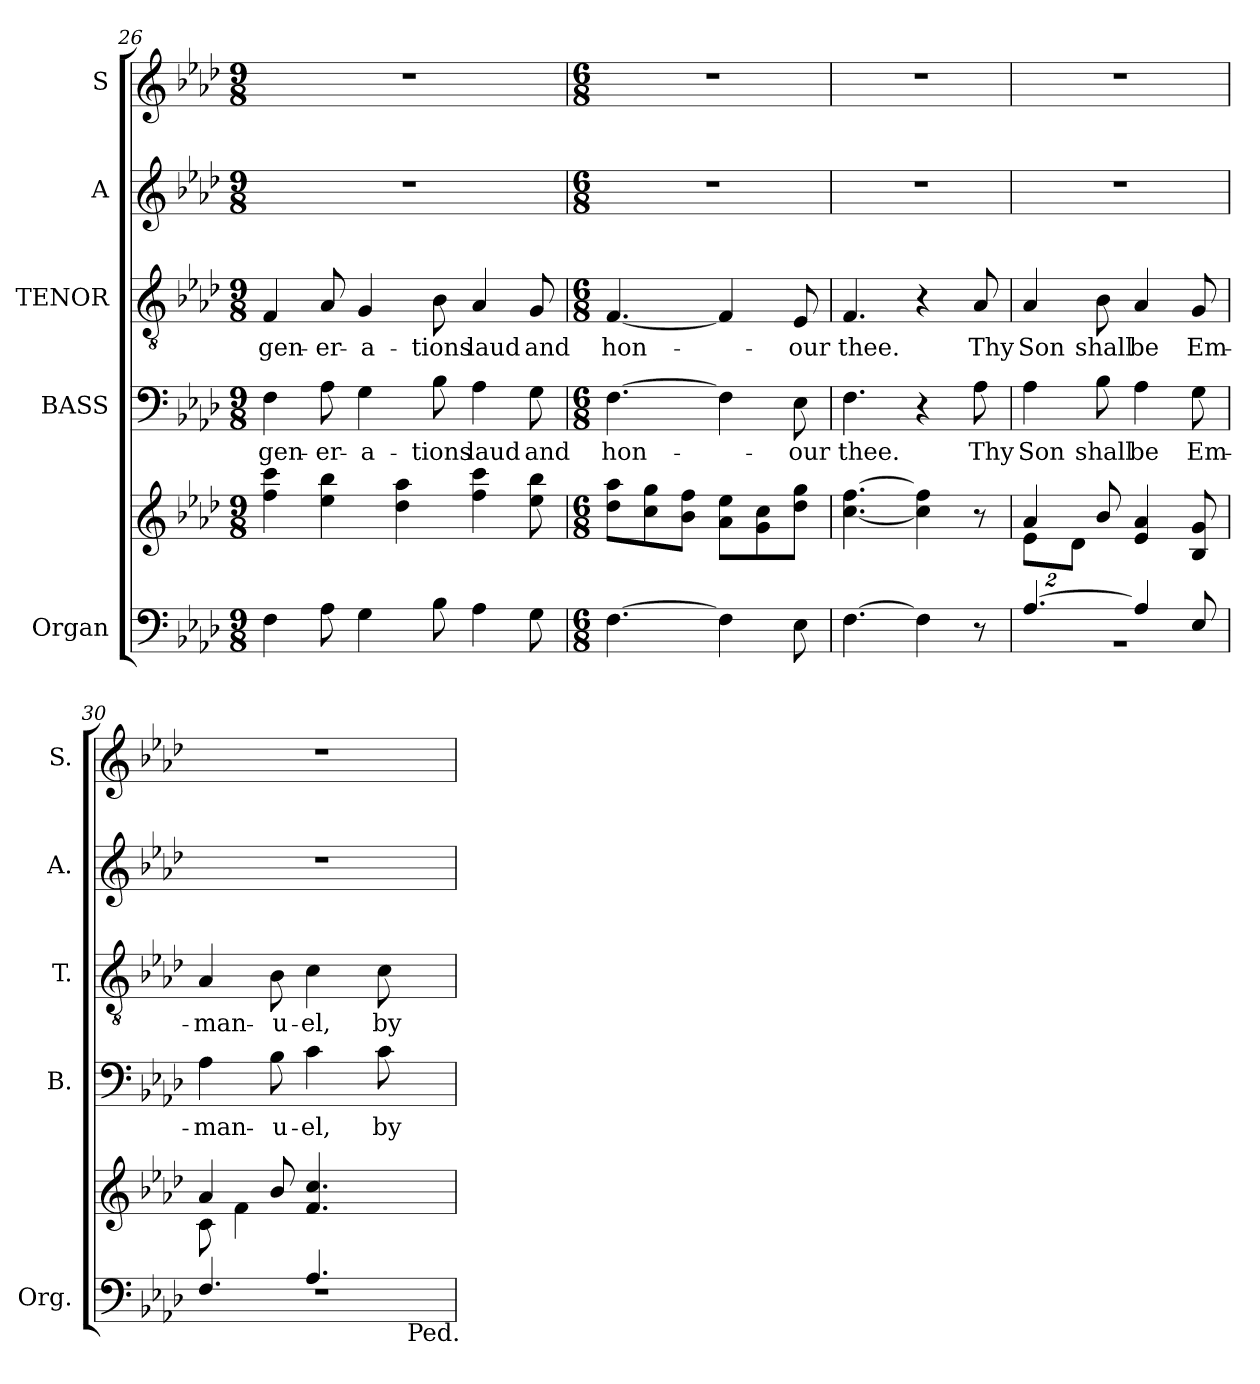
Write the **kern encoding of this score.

**kern	**kern	**kern	**text	**kern	**text	**kern	**kern
*part5	*part5	*part4	*part4	*part3	*part3	*part2	*part1
*staff6	*staff5	*staff4	*staff4	*staff3	*staff3	*staff2	*staff1
*I"Organ	*	*I"BASS	*	*I"TENOR	*	*I"A	*I"S
*I'Org.	*	*I'B.	*	*I'T.	*	*I'A.	*I'S.
!!LO:PB:g=z
*clefF4	*clefG2	*clefF4	*	*clefGv2	*	*clefG2	*clefG2
*	*	*	*	*ITrd7c12	*	*	*
*k[b-e-a-d-]	*k[b-e-a-d-]	*k[b-e-a-d-]	*	*k[b-e-a-d-]	*	*k[b-e-a-d-]	*k[b-e-a-d-]
*A-:	*A-:	*A-:	*	*A-:	*	*A-:	*A-:
*M9/8	*M9/8	*M9/8	*	*M9/8	*	*M9/8	*M9/8
=26	=26	=26	=26	=26	=26	=26	=26
!	!	!	!LO:LY:b:color=#000000	!	!	!	!
!	!	!	!	!	!LO:LY:b:color=#000000	!LO:N:vis=1	!LO:N:vis=1
4Fi\	4ffi\ 4ccci	4Fi\	gen-	4FFi/	gen-	8%9r	8%9r
!	!	!	!LO:LY:b:color=#000000	!	!	!	!
!	!	!	!	!	!LO:LY:b:color=#000000	!	!
8A-i\	4ee-i\ 4bb-i	8A-i\	-er-	8AA-i/	-er-	.	.
!	!	!	!LO:LY:b:color=#000000	!	!	!	!
!	!	!	!	!	!LO:LY:b:color=#000000	!	!
4Gi\	.	4Gi\	-a-	4GGi/	-a-	.	.
.	4dd-i\ 4aa-i	.	.	.	.	.	.
!	!	!	!LO:LY:b:color=#000000	!	!	!	!
!	!	!	!	!	!LO:LY:b:color=#000000	!	!
8B-i\	.	8B-i\	-tions	8BB-i\	-tions	.	.
!	!	!	!LO:LY:b:color=#000000	!	!	!	!
!	!	!	!	!	!LO:LY:b:color=#000000	!	!
4A-i\	4ffi\ 4ccci	4A-i\	laud	4AA-i/	laud	.	.
!	!	!	!LO:LY:b:color=#000000	!	!	!	!
!	!	!	!	!	!LO:LY:b:color=#000000	!	!
8Gi\	8ee-i\ 8bb-i	8Gi\	and	8GGi/	and	.	.
=27	=27	=27	=27	=27	=27	=27	=27
*M6/8	*M6/8	*M6/8	*	*M6/8	*	*M6/8	*M6/8
!	!	!	!LO:LY:b:color=#000000	!	!	!	!
!	!	!	!	!	!LO:LY:b:color=#000000	!LO:N:vis=1	!LO:N:vis=1
[4.Fi\	8dd-i\ 8aa-iL	[4.Fi\	hon-	[4.FFi/	hon-	2.r	2.r
.	8cci\ 8ggi	.	.	.	.	.	.
.	8b-i\ 8ffiJ	.	.	.	.	.	.
4Fi\]	8a-i\ 8ee-iL	4Fi\]	.	4FFi/]	.	.	.
.	8gi\ 8cci	.	.	.	.	.	.
!	!	!	!LO:LY:b:color=#000000	!	!	!	!
!	!	!	!	!	!LO:LY:b:color=#000000	!	!
8E-i\	8dd-i\ 8ggiJ	8E-i\	-our	8EE-i/	-our	.	.
=28	=28	=28	=28	=28	=28	=28	=28
!	!	!	!LO:LY:b:color=#000000	!	!	!	!
!	!	!	!	!	!LO:LY:b:color=#000000	!LO:N:vis=1	!LO:N:vis=1
[4.Fi\	[4.cci\ [4.ffi	4.Fi\	thee.	4.FFi/	thee.	2.r	2.r
4Fi\]	4cci\] 4ffi]	4r	.	4r	.	.	.
!	!	!	!LO:LY:b:color=#000000	!	!	!	!
!	!	!	!	!	!LO:LY:b:color=#000000	!	!
8r	8r	8A-i\	Thy	8AA-i/	Thy	.	.
=29	=29	=29	=29	=29	=29	=29	=29
*^	*^	*	*	*	*	*	*
*	*	*	*Xbrackettup	*	*	*	*	*	*
!	!	!	!	!	!LO:LY:b:color=#000000	!	!	!	!
!	!	!	!	!	!	!	!LO:LY:b:color=#000000	!LO:N:vis=1	!LO:N:vis=1
[4.A-i/	2.r	4a-i/	16%3e-i\L	4A-i\	Son	4AA-i/	Son	2.r	2.r
.	.	.	16%3d-i\J	.	.	.	.	.	.
!	!	!	!	!	!LO:LY:b:color=#000000	!	!	!	!
!	!	!	!	!	!	!	!LO:LY:b:color=#000000	!	!
.	.	8b-i/	.	8B-i\	shall	8BB-i\	shall	.	.
!	!	!	!	!	!LO:LY:b:color=#000000	!	!	!	!
!	!	!	!	!	!	!	!LO:LY:b:color=#000000	!	!
4A-i/]	.	4e-i/ 4a-i	4.ryy	4A-i\	be	4AA-i/	be	.	.
!	!	!	!	!	!LO:LY:b:color=#000000	!	!	!	!
!	!	!	!	!	!	!	!LO:LY:b:color=#000000	!	!
8E-i/	.	8B-i/ 8gi	.	8Gi\	Em-	8GGi/	Em-	.	.
!!LO:LB:g=z
=30	=30	=30	=30	=30	=30	=30	=30	=30	=30
!	!	!	!	!	!LO:LY:b:color=#000000	!	!	!	!
!	!	!	!	!	!	!	!LO:LY:b:color=#000000	!LO:N:vis=1	!LO:N:vis=1
*	*^	*	*	*	*	*	*	*	*
4.Fi/	2.r	2ryy	4a-i/	8ci\	4A-i\	-man-	4AA-i/	-man-	2.r	2.r
.	.	.	.	4fi\	.	.	.	.	.	.
!	!	!	!	!	!	!LO:LY:b:color=#000000	!	!	!	!
!	!	!	!	!	!	!	!	!LO:LY:b:color=#000000	!	!
.	.	.	8b-i/	.	8B-i\	-u-	8BB-i\	-u-	.	.
!	!	!	!	!	!	!LO:LY:b:color=#000000	!	!	!	!
!	!	!	!	!	!	!	!	!LO:LY:b:color=#000000	!	!
4.A-i/	.	.	4.fi/ 4.cci	4.ryy	4ci\	-el,	4Ci\	-el,	.	.
.	.	8ryy	.	.	.	.	.	.	.	.
!	!	!	!	!	!	!LO:LY:b:color=#000000	!	!	!	!
!	!	!	!	!	!	!	!	!LO:LY:b:color=#000000	!	!
.	.	16ryy	.	.	8ci\	by	8Ci\	by	.	.
.	.	256.ryy	.	.	.	.	.	.	.	.
!	!	!LO:TX:b:t=Ped.	!	!	!	!	!	!	!	!
.	.	32ryy	.	.	.	.	.	.	.	.
.	.	64ryy	.	.	.	.	.	.	.	.
.	.	128ryy	.	.	.	.	.	.	.	.
.	.	512ryy	.	.	.	.	.	.	.	.
*v	*v	*v	*	*	*	*	*	*	*	*
*	*v	*v	*	*	*	*	*	*
=	=	=	=	=	=	=	=
*-	*-	*-	*-	*-	*-	*-	*-
